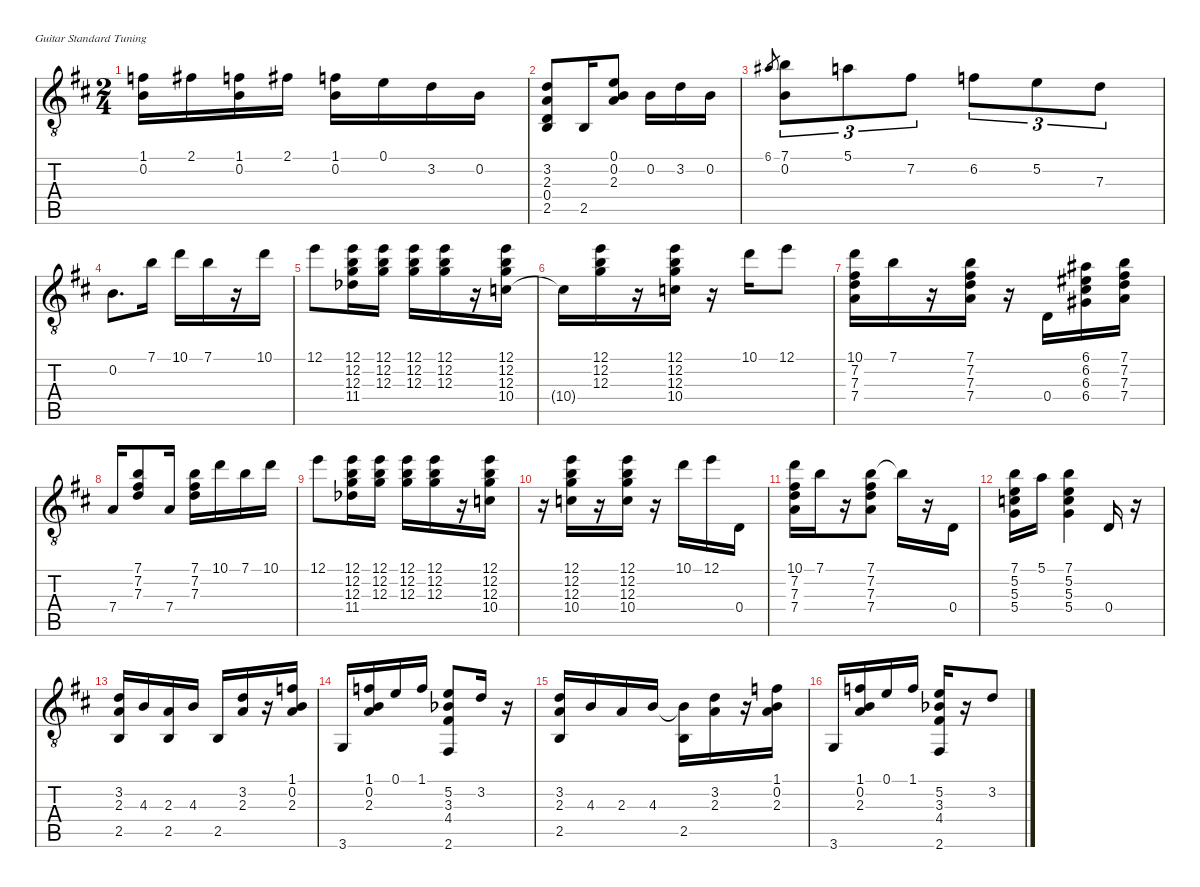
\defaultSystemsLayout 4
\hideDynamics
\bracketExtendMode nobrackets
\singleTrackTrackNamePolicy hidden
\multiTrackTrackNamePolicy hidden
\firstSystemTrackNameOrientation horizontal
\otherSystemsTrackNameOrientation horizontal
\extendBarLines
\chordDiagramsInScore
\track ("Classical Guitar" "Classical Guitar") {instrument brightacousticpiano}
\staff {score tabs}
\tuning (E4 B3 G3 D3 A2 E2)
\ts (2 4)
\tempo (120 hide)
\clef g2
\ottava 8vb
\ks d
(0.2{acc forcenatural} 1.1{acc forcenatural}).16{dy mf beam Down} 2.1{acc #}.16{beam Down} (0.2{acc forcenatural} 1.1{acc forcenatural}).16{beam Down} 2.1{acc #}.16{beam Down} (0.2{acc forcenatural} 1.1{acc forcenatural}).16{beam Down} 0.1{acc forcenatural}.16{beam Down} 3.2{acc forcenatural}.16{beam Down} 0.2{acc forcenatural}.16{beam Down} |
(2.5{acc forcenatural} 0.4{acc forcenatural} 2.3{acc forcenatural} 3.2{acc forcenatural}).8{beam Up} 2.5{acc forcenatural}.16{beam Up} (2.3{acc forcenatural} 0.2{acc forcenatural} 0.1{acc forcenatural}).8{beam Up} 0.2{acc forcenatural}.16{beam Down} 3.2{acc forcenatural}.16{beam Down} 0.2{acc forcenatural}.16{beam Down} |
6.1{acc #}.8{gr beam Up} (0.2{acc forcenatural} 7.1{acc forcenatural}).8{tu (3 2) beam Down} 5.1{acc forcenatural}.8{tu (3 2) beam Down} 7.2{acc #}.8{tu (3 2) beam Down} 6.2{acc forcenatural}.8{tu (3 2) beam Down} 5.2{acc forcenatural}.8{tu (3 2) beam Down} 7.3{acc forcenatural}.8{tu (3 2) beam Down} |
0.2{acc forcenatural}.8{d beam Down} 7.1{acc forcenatural}.16{beam Down} 10.1{acc forcenatural}.16{beam Down} 7.1{acc forcenatural}.16{beam Down} r.16{beam Down} 10.1{acc forcenatural}.16{beam Down} |
12.1{acc forcenatural}.8{beam Down} (11.4{acc b} 12.3{acc forcenatural} 12.2{acc forcenatural} 12.1{acc forcenatural}).16{beam Down} (12.3{acc forcenatural} 12.2{acc forcenatural} 12.1{acc forcenatural}).16{beam Down} (12.3{acc forcenatural} 12.2{acc forcenatural} 12.1{acc forcenatural}).16{beam Down} (12.3{acc forcenatural} 12.2{acc forcenatural} 12.1{acc forcenatural}).16{beam Down} r.16{beam Down} (10.4{acc forcenatural} 12.3{acc forcenatural} 12.2{acc forcenatural} 12.1{acc forcenatural}).16{beam Down} |
10.4{t acc forcenatural}.16{beam Down} (12.3{acc forcenatural} 12.2{acc forcenatural} 12.1{acc forcenatural}).16{beam Down} r.16{beam Down} (10.4{acc forcenatural} 12.3{acc forcenatural} 12.2{acc forcenatural} 12.1{acc forcenatural}).16{beam Down} r.16{beam Down} 10.1{acc forcenatural}.16{beam Down} 12.1{acc forcenatural}.8{beam Down} |
(7.4{acc forcenatural} 7.3{acc forcenatural} 7.2{acc #} 10.1{acc forcenatural}).16{beam Down} 7.1{acc forcenatural}.16{beam Down} r.16{beam Down} (7.4{acc forcenatural} 7.3{acc forcenatural} 7.2{acc #} 7.1{acc forcenatural}).16{beam Down} r.16{beam Down} 0.4{acc forcenatural}.16{beam Down} (6.4{acc #} 6.3{acc #} 6.2{acc #} 6.1{acc #}).16{beam Down} (7.4{acc forcenatural} 7.3{acc forcenatural} 7.2{acc #} 7.1{acc forcenatural}).16{beam Down} |
7.4{acc forcenatural}.16{beam Up} (7.3{acc forcenatural} 7.2{acc #} 7.1{acc forcenatural}).8{beam Up} 7.4{acc forcenatural}.16{beam Up} (7.3{acc forcenatural} 7.2{acc #} 7.1{acc forcenatural}).16{beam Down} 10.1{acc forcenatural}.16{beam Down} 7.1{acc forcenatural}.16{beam Down} 10.1{acc forcenatural}.16{beam Down} |
12.1{acc forcenatural}.8{beam Down} (11.4{acc b} 12.3{acc forcenatural} 12.2{acc forcenatural} 12.1{acc forcenatural}).16{beam Down} (12.3{acc forcenatural} 12.2{acc forcenatural} 12.1{acc forcenatural}).16{beam Down} (12.3{acc forcenatural} 12.2{acc forcenatural} 12.1{acc forcenatural}).16{beam Down} (12.3{acc forcenatural} 12.2{acc forcenatural} 12.1{acc forcenatural}).16{beam Down} r.16{beam Down} (10.4{acc forcenatural} 12.3{acc forcenatural} 12.2{acc forcenatural} 12.1{acc forcenatural}).16{beam Down} |
r.16{beam Down} (10.4{acc forcenatural} 12.3{acc forcenatural} 12.2{acc forcenatural} 12.1{acc forcenatural}).16{beam Down} r.16{beam Down} (10.4{acc forcenatural} 12.3{acc forcenatural} 12.2{acc forcenatural} 12.1{acc forcenatural}).16{beam Down} r.16{beam Down} 10.1{acc forcenatural}.16{beam Down} 12.1{acc forcenatural}.16{beam Down} 0.4{acc forcenatural}.16{beam Down} |
(7.4{acc forcenatural} 7.3{acc forcenatural} 7.2{acc #} 10.1{acc forcenatural}).16{beam Down} 7.1{acc forcenatural}.16{beam Down} r.16{beam Down} (7.4{acc forcenatural} 7.3{acc forcenatural} 7.2{acc #} 7.1{acc forcenatural}).8{beam Down} 7.1{t acc forcenatural}.16{beam Down} r.16{beam Down} 0.4{acc forcenatural}.16{beam Down} |
(5.4{acc forcenatural} 5.3{acc forcenatural} 5.2{acc forcenatural} 7.1{acc forcenatural}).16{beam Down} 5.1{acc forcenatural}.16{beam Down} (5.4{acc forcenatural} 5.3{acc forcenatural} 5.2{acc forcenatural} 7.1{acc forcenatural}).4{beam Down} 0.4{acc forcenatural}.16{beam Up} r.16{beam Up} |
(2.5{acc forcenatural} 2.3{acc forcenatural} 3.2{acc forcenatural}).16{beam Up} 4.3{acc forcenatural}.16{beam Up} (2.5{acc forcenatural} 2.3{acc forcenatural}).16{beam Up} 4.3{acc forcenatural}.16{beam Up} 2.5{acc forcenatural}.16{beam Up} (2.3{acc forcenatural} 3.2{acc forcenatural}).16{beam Up} r.16{beam Up} (2.3{acc forcenatural} 0.2{acc forcenatural} 1.1{acc forcenatural}).16{beam Up} |
3.6{acc forcenatural}.16{beam Up} (2.3{acc forcenatural} 0.2{acc forcenatural} 1.1{acc forcenatural}).16{beam Up} 0.1{acc forcenatural}.16{beam Up} 1.1{acc forcenatural}.16{beam Up} (2.6{acc #} 4.4{acc #} 3.3{acc b} 5.2{acc forcenatural}).8{beam Up} 3.2{acc forcenatural}.16{beam Up} r.16{beam Up} |
(2.5{acc forcenatural} 2.3{acc forcenatural} 3.2{acc forcenatural}).16{beam Up} 4.3{acc forcenatural}.16{beam Up} 2.3{acc forcenatural}.16{beam Up} 4.3{acc forcenatural}.16{beam Up} (2.5{acc forcenatural} 4.3{t acc forcenatural}).16{beam Down} (2.3{acc forcenatural} 3.2{acc forcenatural}).16{beam Down} r.16{beam Down} (2.3{acc forcenatural} 0.2{acc forcenatural} 1.1{acc forcenatural}).16{beam Down} |
3.6{acc forcenatural}.16{beam Up} (2.3{acc forcenatural} 0.2{acc forcenatural} 1.1{acc forcenatural}).16{beam Up} 0.1{acc forcenatural}.16{beam Up} 1.1{acc forcenatural}.16{beam Up} (2.6{acc #} 4.4{acc #} 3.3{acc b} 5.2{acc forcenatural}).16{beam Up} r.16{beam Up} 3.2{acc forcenatural}.8{beam Up}
